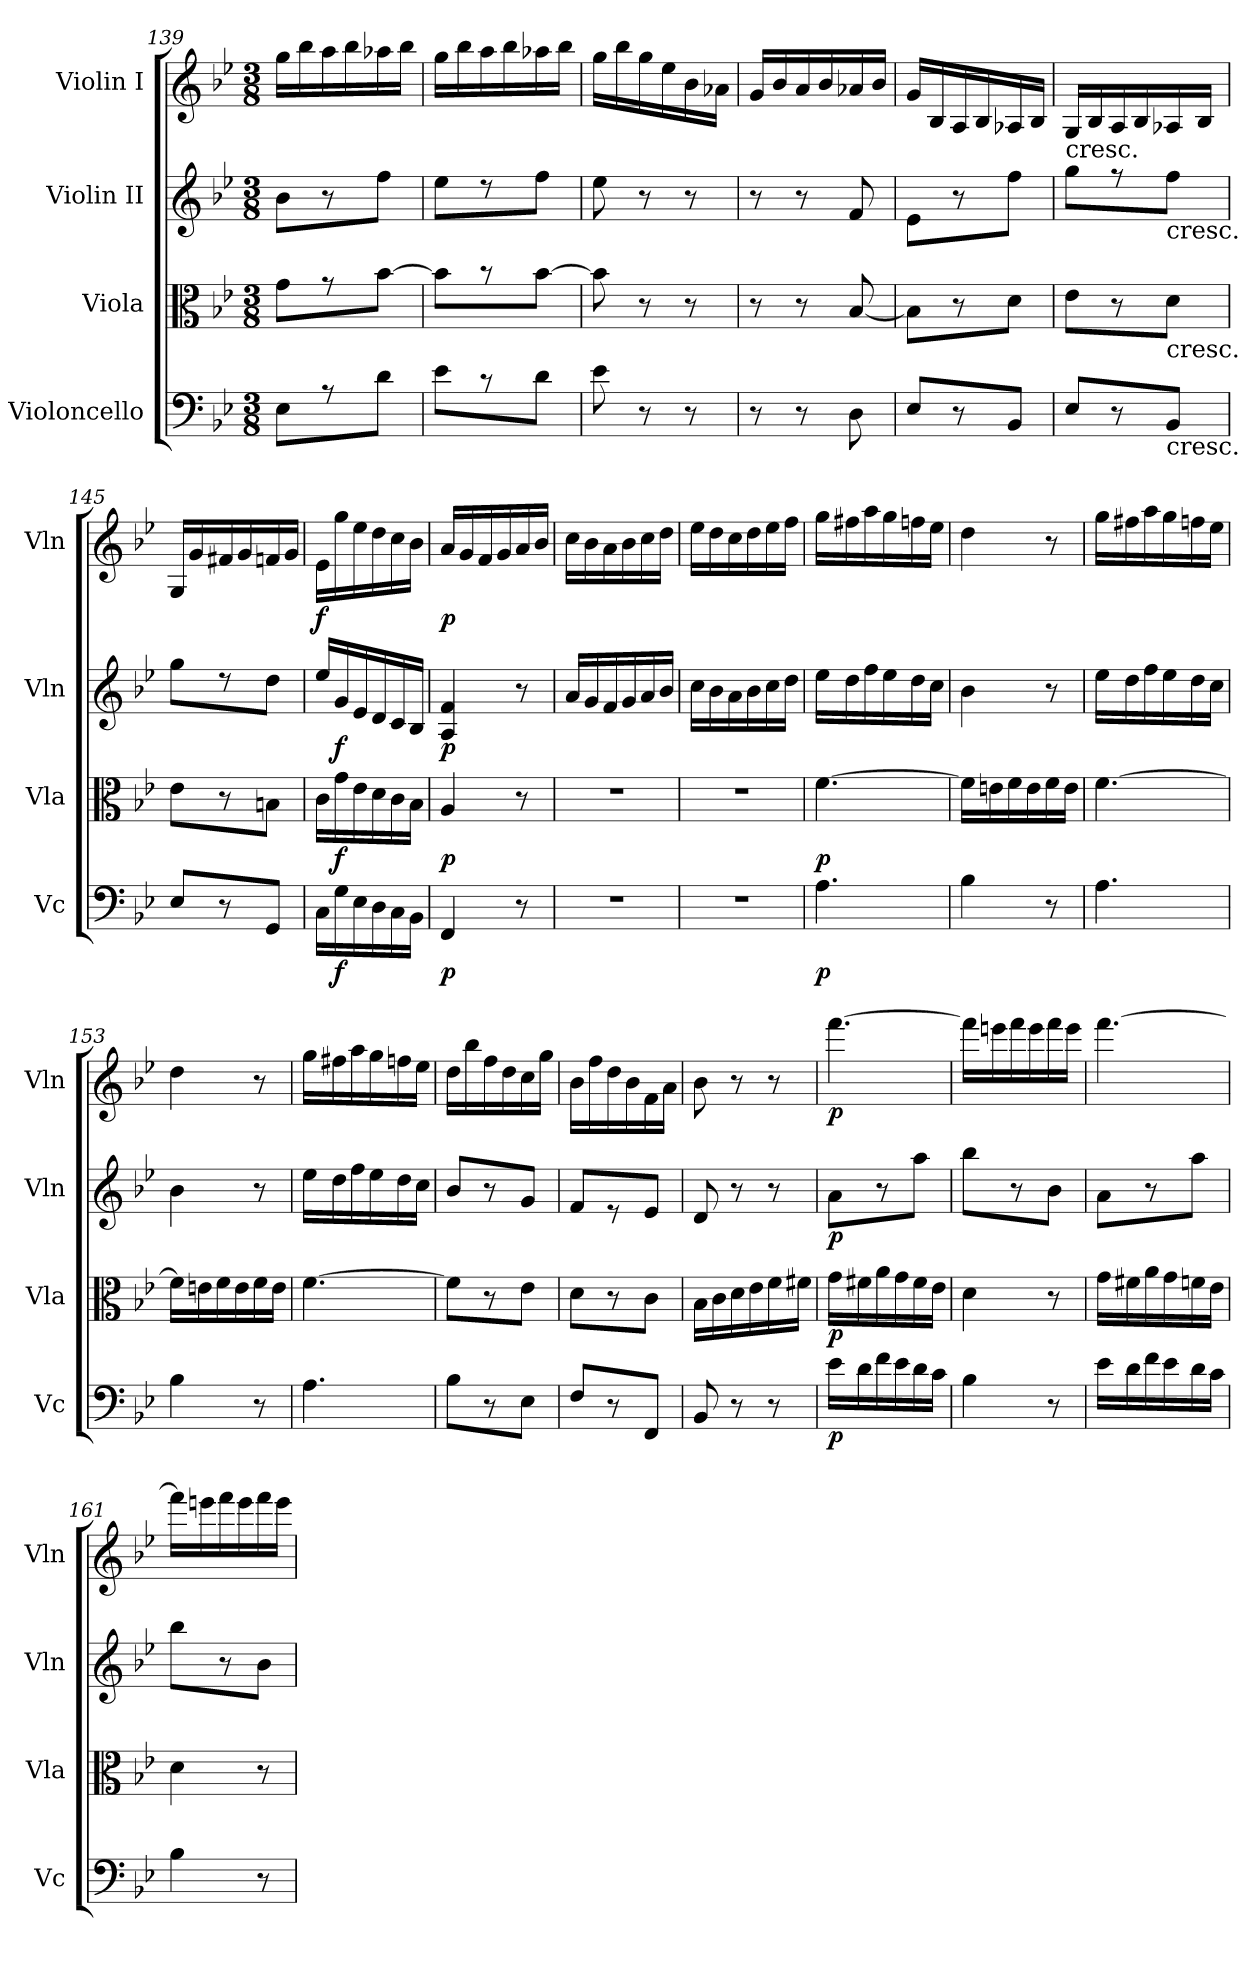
**kern	**dynam	**kern	**dynam	**kern	**dynam	**kern	**dynam
*part4	*part4	*part3	*part3	*part2	*part2	*part1	*part1
*staff4	*staff4	*staff3	*staff3	*staff2	*staff2	*staff1	*staff1
*I"Violoncello	*	*I"Viola	*	*I"Violin II	*	*I"Violin I	*
*I'Vc	*	*I'Vla	*	*I'Vln	*	*I'Vln	*
*clefF4	*	*clefC3	*	*clefG2	*	*clefG2	*
*k[b-e-]	*	*k[b-e-]	*	*k[b-e-]	*	*k[b-e-]	*
*M3/8	*	*M3/8	*	*M3/8	*	*M3/8	*
=139	=139	=139	=139	=139	=139	=139	=139
8E-\L	.	8g\L	.	8b-\L	.	16gg\LL	.
.	.	.	.	.	.	16bb-\	.
8r	.	8r	.	8r	.	16aa\	.
.	.	.	.	.	.	16bb-\	.
8d\J	.	[8b-\J	.	8ff\J	.	16aa-X\	.
.	.	.	.	.	.	16bb-\JJ	.
=140	=140	=140	=140	=140	=140	=140	=140
8e-\L	.	8b-\L]	.	8ee-\L	.	16gg\LL	.
.	.	.	.	.	.	16bb-\	.
8r	.	8r	.	8r	.	16aa\	.
.	.	.	.	.	.	16bb-\	.
8d\J	.	[8b-\J	.	8ff\J	.	16aa-X\	.
.	.	.	.	.	.	16bb-\JJ	.
=141	=141	=141	=141	=141	=141	=141	=141
8e-\	.	8b-\]	.	8ee-\	.	16gg\LL	.
.	.	.	.	.	.	16bb-\	.
8r	.	8r	.	8r	.	16gg\	.
.	.	.	.	.	.	16ee-\	.
8r	.	8r	.	8r	.	16b-\	.
.	.	.	.	.	.	16a-X\JJ	.
=142	=142	=142	=142	=142	=142	=142	=142
8r	.	8r	.	8r	.	16g/LL	.
.	.	.	.	.	.	16b-/	.
8r	.	8r	.	8r	.	16a/	.
.	.	.	.	.	.	16b-/	.
8D\	.	[8B-/	.	8f/	.	16a-X/	.
.	.	.	.	.	.	16b-/JJ	.
=143	=143	=143	=143	=143	=143	=143	=143
8E-/L	.	8B-\L]	.	8e-\L	.	16g/LL	.
.	.	.	.	.	.	16B-/	.
8r	.	8r	.	8r	.	16A/	.
.	.	.	.	.	.	16B-/	.
8BB-/J	.	8d\J	.	8ff\J	.	16A-X/	.
.	.	.	.	.	.	16B-/JJ	.
=144	=144	=144	=144	=144	=144	=144	=144
!	!	!	!	!	!	!LO:TX:b:t=cresc.	!
8E-/L	.	8e-\L	.	8gg\L	.	16G/LL	.
.	.	.	.	.	.	16B-/	.
8r	.	8r	.	8r	.	16A/	.
.	.	.	.	.	.	16B-/	.
!	!	!	!	!LO:TX:b:t=cresc.	!	!	!
!	!	!LO:TX:b:t=cresc.	!	!	!	!	!
!LO:TX:b:t=cresc.	!	!	!	!	!	!	!
8BB-/J	.	8d\J	.	8ff\J	.	16A-X/	.
.	.	.	.	.	.	16B-/JJ	.
=145	=145	=145	=145	=145	=145	=145	=145
8E-/L	.	8e-\L	.	8gg\L	.	16G/LL	.
.	.	.	.	.	.	16g/	.
8r	.	8r	.	8r	.	16f#X/	.
.	.	.	.	.	.	16g/	.
8GG/J	.	8Bn\J	.	8dd\J	.	16fn/	.
.	.	.	.	.	.	16g/JJ	.
=146	=146	=146	=146	=146	=146	=146	=146
!	!	!	!	!	!	!	!LO:DY:b
16C\LL	.	16c\LL	.	16ee-/LL	.	16e-\LL	f
!	!LO:DY:b	!	!LO:DY:b	!	!LO:DY:b	!	!
16G\	f	16g\	f	16g/	f	16gg\	.
16E-\	.	16e-\	.	16e-/	.	16ee-\	.
16D\	.	16d\	.	16d/	.	16dd\	.
16C\	.	16c\	.	16c/	.	16cc\	.
16BB-\JJ	.	16B-\JJ	.	16B-/JJ	.	16b-\JJ	.
=147	=147	=147	=147	=147	=147	=147	=147
!	!LO:DY:b	!	!LO:DY:b	!	!LO:DY:b	!	!LO:DY:b
4FF/	p	4A/	p	4A/ 4f/	p	16a/LL	p
.	.	.	.	.	.	16g/	.
.	.	.	.	.	.	16f/	.
.	.	.	.	.	.	16g/	.
8r	.	8r	.	8r	.	16a/	.
.	.	.	.	.	.	16b-/JJ	.
=148	=148	=148	=148	=148	=148	=148	=148
4.r	.	4.r	.	16a/LL	.	16cc\LL	.
.	.	.	.	16g/	.	16b-\	.
.	.	.	.	16f/	.	16a\	.
.	.	.	.	16g/	.	16b-\	.
.	.	.	.	16a/	.	16cc\	.
.	.	.	.	16b-/JJ	.	16dd\JJ	.
=149	=149	=149	=149	=149	=149	=149	=149
4.r	.	4.r	.	16cc\LL	.	16ee-\LL	.
.	.	.	.	16b-\	.	16dd\	.
.	.	.	.	16a\	.	16cc\	.
.	.	.	.	16b-\	.	16dd\	.
.	.	.	.	16cc\	.	16ee-\	.
.	.	.	.	16dd\JJ	.	16ff\JJ	.
=150	=150	=150	=150	=150	=150	=150	=150
!	!LO:DY:b	!	!LO:DY:b	!	!	!	!
4.A\	p	[4.f\	p	16ee-\LL	.	16gg\LL	.
.	.	.	.	16dd\	.	16ff#X\	.
.	.	.	.	16ff\	.	16aa\	.
.	.	.	.	16ee-\	.	16gg\	.
.	.	.	.	16dd\	.	16ffn\	.
.	.	.	.	16cc\JJ	.	16ee-\JJ	.
=151	=151	=151	=151	=151	=151	=151	=151
4B-\	.	16f\LL]	.	4b-\	.	4dd\	.
.	.	16en\	.	.	.	.	.
.	.	16f\	.	.	.	.	.
.	.	16e\	.	.	.	.	.
8r	.	16f\	.	8r	.	8r	.
.	.	16e\JJ	.	.	.	.	.
=152	=152	=152	=152	=152	=152	=152	=152
4.A\	.	[4.f\	.	16ee-\LL	.	16gg\LL	.
.	.	.	.	16dd\	.	16ff#X\	.
.	.	.	.	16ff\	.	16aa\	.
.	.	.	.	16ee-\	.	16gg\	.
.	.	.	.	16dd\	.	16ffn\	.
.	.	.	.	16cc\JJ	.	16ee-\JJ	.
=153	=153	=153	=153	=153	=153	=153	=153
4B-\	.	16f\LL]	.	4b-\	.	4dd\	.
.	.	16en\	.	.	.	.	.
.	.	16f\	.	.	.	.	.
.	.	16e\	.	.	.	.	.
8r	.	16f\	.	8r	.	8r	.
.	.	16e\JJ	.	.	.	.	.
=154	=154	=154	=154	=154	=154	=154	=154
4.A\	.	[4.f\	.	16ee-\LL	.	16gg\LL	.
.	.	.	.	16dd\	.	16ff#X\	.
.	.	.	.	16ff\	.	16aa\	.
.	.	.	.	16ee-\	.	16gg\	.
.	.	.	.	16dd\	.	16ffn\	.
.	.	.	.	16cc\JJ	.	16ee-\JJ	.
=155	=155	=155	=155	=155	=155	=155	=155
8B-\L	.	8f\L]	.	8b-/L	.	16dd\LL	.
.	.	.	.	.	.	16bb-\	.
8r	.	8r	.	8r	.	16ff\	.
.	.	.	.	.	.	16dd\	.
8E-\J	.	8e-\J	.	8g/J	.	16cc\	.
.	.	.	.	.	.	16gg\JJ	.
=156	=156	=156	=156	=156	=156	=156	=156
8F/L	.	8d\L	.	8f/L	.	16b-\LL	.
.	.	.	.	.	.	16ff\	.
8r	.	8r	.	8r	.	16dd\	.
.	.	.	.	.	.	16b-\	.
8FF/J	.	8c\J	.	8e-/J	.	16f\	.
.	.	.	.	.	.	16a\JJ	.
=157	=157	=157	=157	=157	=157	=157	=157
8BB-/	.	16B-\LL	.	8d/	.	8b-\	.
.	.	16c\	.	.	.	.	.
8r	.	16d\	.	8r	.	8r	.
.	.	16e-\	.	.	.	.	.
8r	.	16f\	.	8r	.	8r	.
.	.	16f#X\JJ	.	.	.	.	.
=158	=158	=158	=158	=158	=158	=158	=158
!	!LO:DY:b	!	!LO:DY:b	!	!LO:DY:b	!	!LO:DY:b
16e-\LL	p	16g\LL	p	8a\L	p	[4.fff\	p
16d\	.	16f#X\	.	.	.	.	.
16f\	.	16a\	.	8r	.	.	.
16e-\	.	16g\	.	.	.	.	.
16d\	.	16f#\	.	8aa\J	.	.	.
16c\JJ	.	16e-\JJ	.	.	.	.	.
=159	=159	=159	=159	=159	=159	=159	=159
4B-\	.	4d\	.	8bb-\L	.	16fff\LL]	.
.	.	.	.	.	.	16eeen\	.
.	.	.	.	8r	.	16fff\	.
.	.	.	.	.	.	16eee\	.
8r	.	8r	.	8b-\J	.	16fff\	.
.	.	.	.	.	.	16eee\JJ	.
=160	=160	=160	=160	=160	=160	=160	=160
16e-\LL	.	16g\LL	.	8a\L	.	[4.fff\	.
16d\	.	16f#X\	.	.	.	.	.
16f\	.	16a\	.	8r	.	.	.
16e-\	.	16g\	.	.	.	.	.
16d\	.	16fn\	.	8aa\J	.	.	.
16c\JJ	.	16e-\JJ	.	.	.	.	.
=161	=161	=161	=161	=161	=161	=161	=161
4B-\	.	4d\	.	8bb-\L	.	16fff\LL]	.
.	.	.	.	.	.	16eeen\	.
.	.	.	.	8r	.	16fff\	.
.	.	.	.	.	.	16eee\	.
8r	.	8r	.	8b-\J	.	16fff\	.
.	.	.	.	.	.	16eee\JJ	.
=	=	=	=	=	=	=	=
*-	*-	*-	*-	*-	*-	*-	*-
